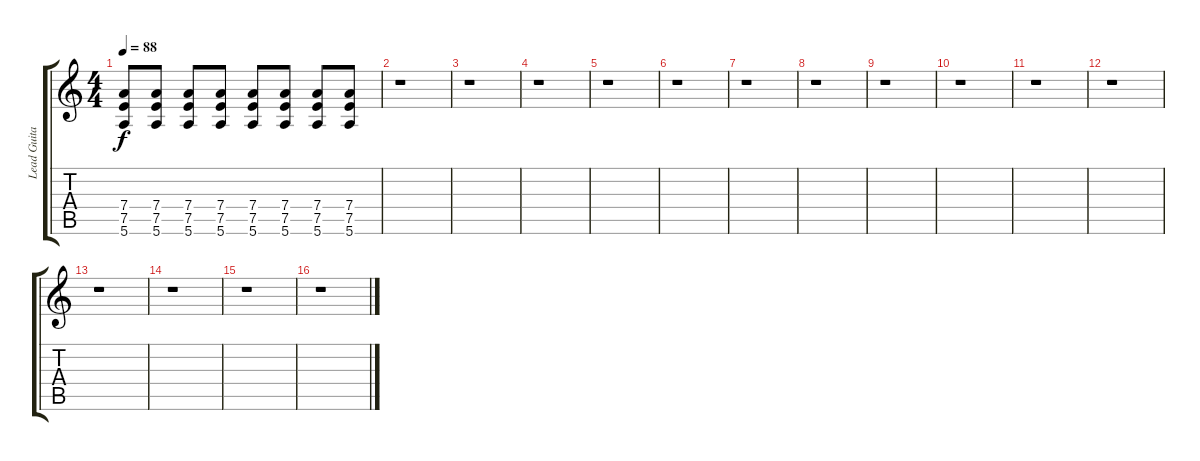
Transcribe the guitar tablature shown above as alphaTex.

\track ("Lead Guitar 2 elec." "Lead Guita") {instrument overdrivenguitar}
\staff {score tabs}
\tuning (E4 B3 G3 D3 A2 E2) {hide}
\ts (4 4)
\tempo 88
\clef g2
\ks c
(7.4 7.5 5.6).8{dy f} (7.4 7.5 5.6).8 (7.4 7.5 5.6).8 (7.4 7.5 5.6).8 (7.4 7.5 5.6).8 (7.4 7.5 5.6).8 (7.4 7.5 5.6).8 (7.4 7.5 5.6).8 |
r.1 |
r.1 |
r.1 |
r.1 |
r.1 |
r.1 |
r.1 |
r.1 |
r.1 |
r.1 |
r.1 |
r.1 |
r.1 |
r.1 |
r.1
